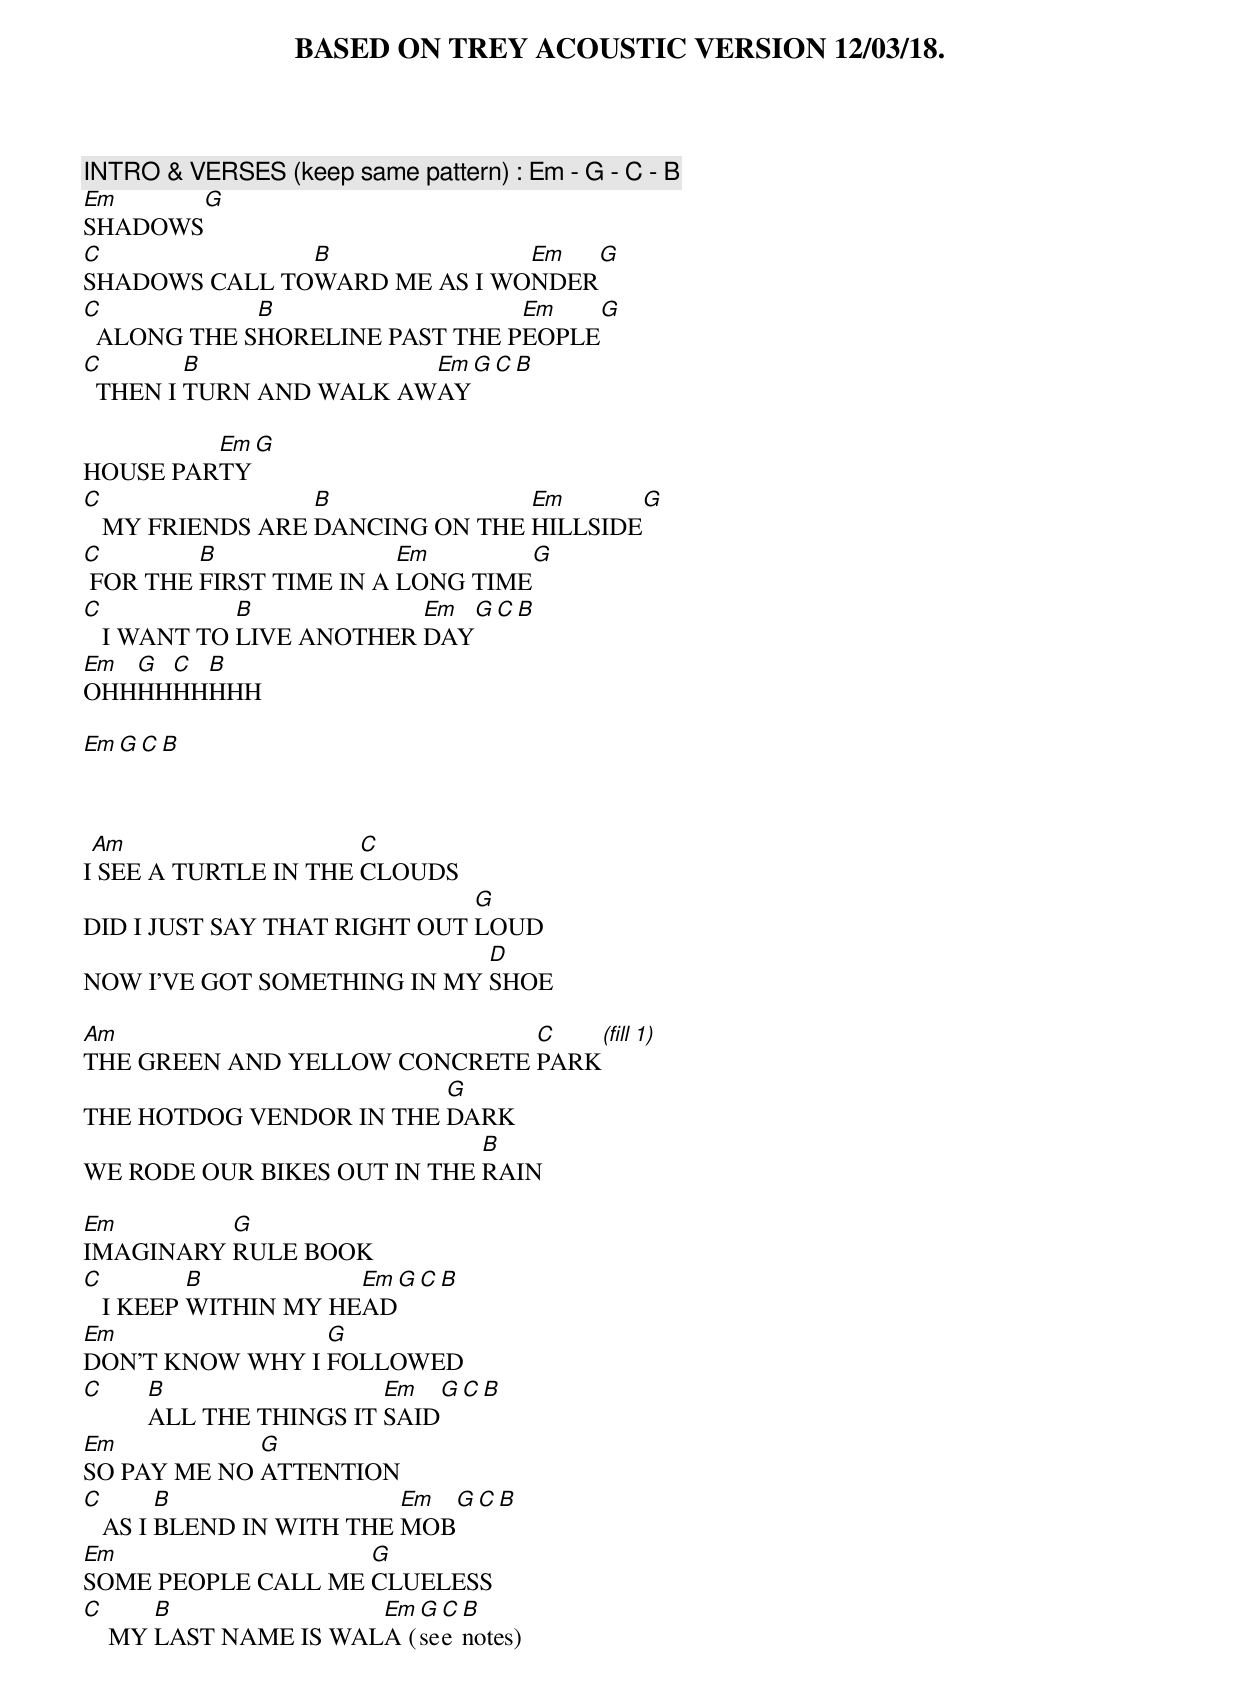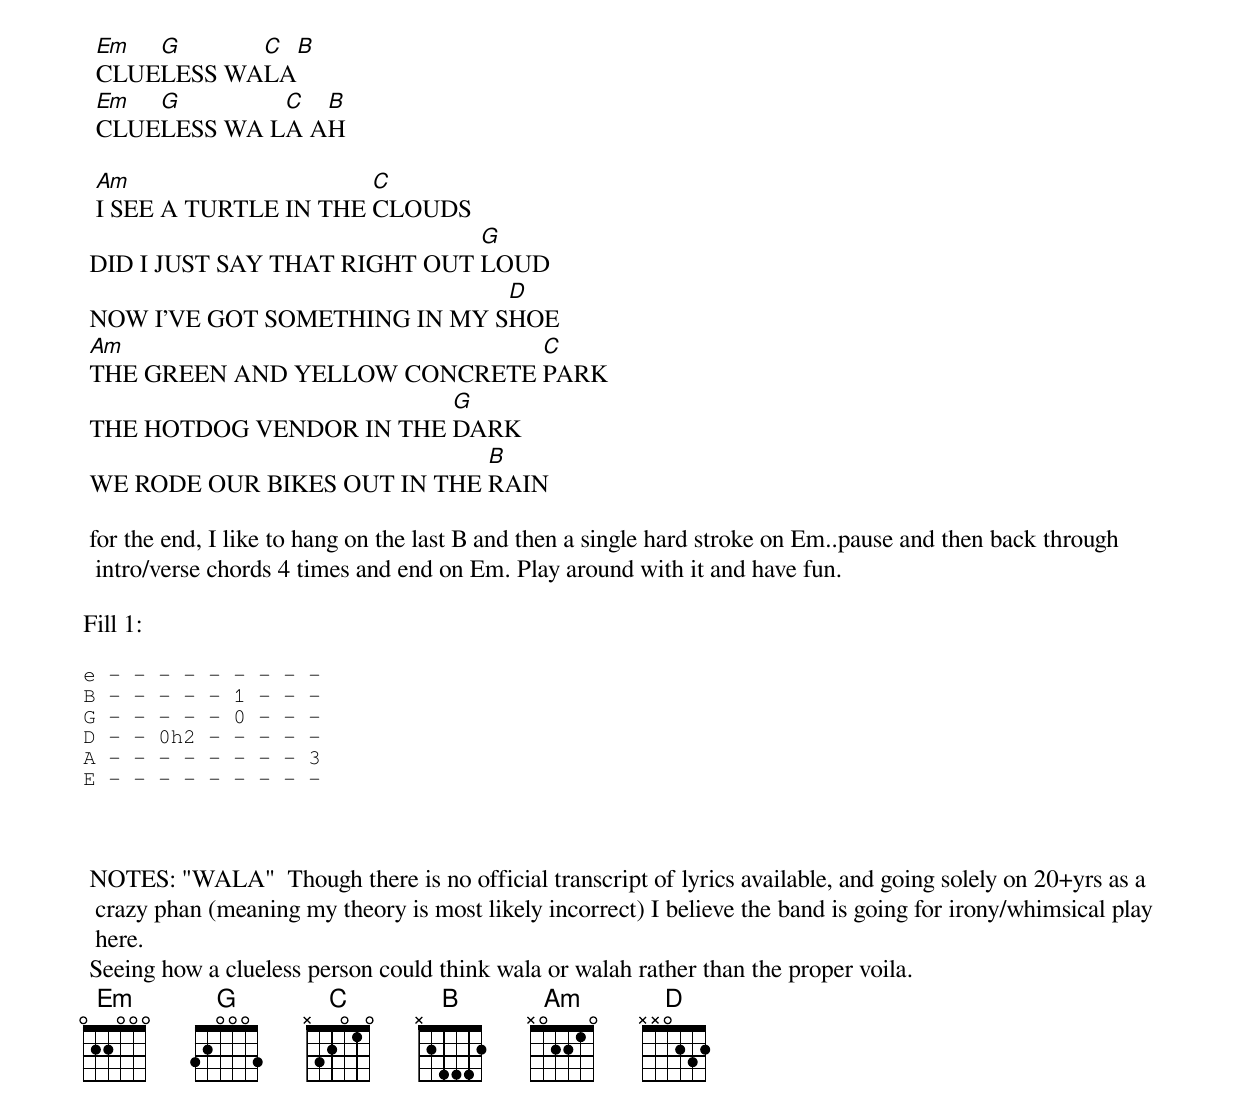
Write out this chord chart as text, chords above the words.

BASED ON TREY ACOUSTIC VERSION 12/03/18.


 INTRO & VERSES (keep same pattern) : Em - G - C - B
Em         G
SHADOWS
C              B              Em       G
SHADOWS CALL TOWARD ME AS I WONDER
C            B                  Em       G
  ALONG THE SHORELINE PAST THE PEOPLE
C        B               Em  G C B
  THEN I TURN AND WALK AWAY

         Em   G
HOUSE PARTY
C                 B              Em        G
   MY FRIENDS ARE DANCING ON THE HILLSIDE
C        B               Em          G
 FOR THE FIRST TIME IN A LONG TIME
C            B            Em   G C B
   I WANT TO LIVE ANOTHER DAY
Em G C B
OHHHHHHHHH

Em G C B



 Am                   C
I SEE A TURTLE IN THE CLOUDS
                              G
DID I JUST SAY THAT RIGHT OUT LOUD
                             D
NOW I'VE GOT SOMETHING IN MY SHOE

Am                            C     (fill 1)
THE GREEN AND YELLOW CONCRETE PARK
                         G
THE HOTDOG VENDOR IN THE DARK
                             B
WE RODE OUR BIKES OUT IN THE RAIN

Em        G
IMAGINARY RULE BOOK
C         B           Em  G C B
   I KEEP WITHIN MY HEAD
Em               G
DON'T KNOW WHY I FOLLOWED
C      B                 Em   G C B
       ALL THE THINGS IT SAID
Em           G
SO PAY ME NO ATTENTION
C       B                 Em  G C B
   AS I BLEND IN WITH THE MOB
Em                  G
SOME PEOPLE CALL ME CLUELESS
C      B               Em G C B
    MY LAST NAME IS WALA (see notes)
  Em  G      C  B
  CLUELESS WALA
  Em  G        C  B
  CLUELESS WA LA AH

  Am                    C
  I SEE A TURTLE IN THE CLOUDS
                               G
 DID I JUST SAY THAT RIGHT OUT LOUD
                               D
 NOW I'VE GOT SOMETHING IN MY SHOE
 Am                            C
 THE GREEN AND YELLOW CONCRETE PARK
                          G
 THE HOTDOG VENDOR IN THE DARK
                              B
 WE RODE OUR BIKES OUT IN THE RAIN

 for the end, I like to hang on the last B and then a single hard stroke on Em..pause and then back through intro/verse chords 4 times and end on Em. Play around with it and have fun.

Fill 1:

e - - - - - - - - -
B - - - - - 1 - - -
G - - - - - 0 - - -
D - - 0h2 - - - - -
A - - - - - - - - 3
E - - - - - - - - -



 NOTES: "WALA"  Though there is no official transcript of lyrics available, and going solely on 20+yrs as a crazy phan (meaning my theory is most likely incorrect) I believe the band is going for irony/whimsical play here.
 Seeing how a clueless person could think wala or walah rather than the proper voila.
